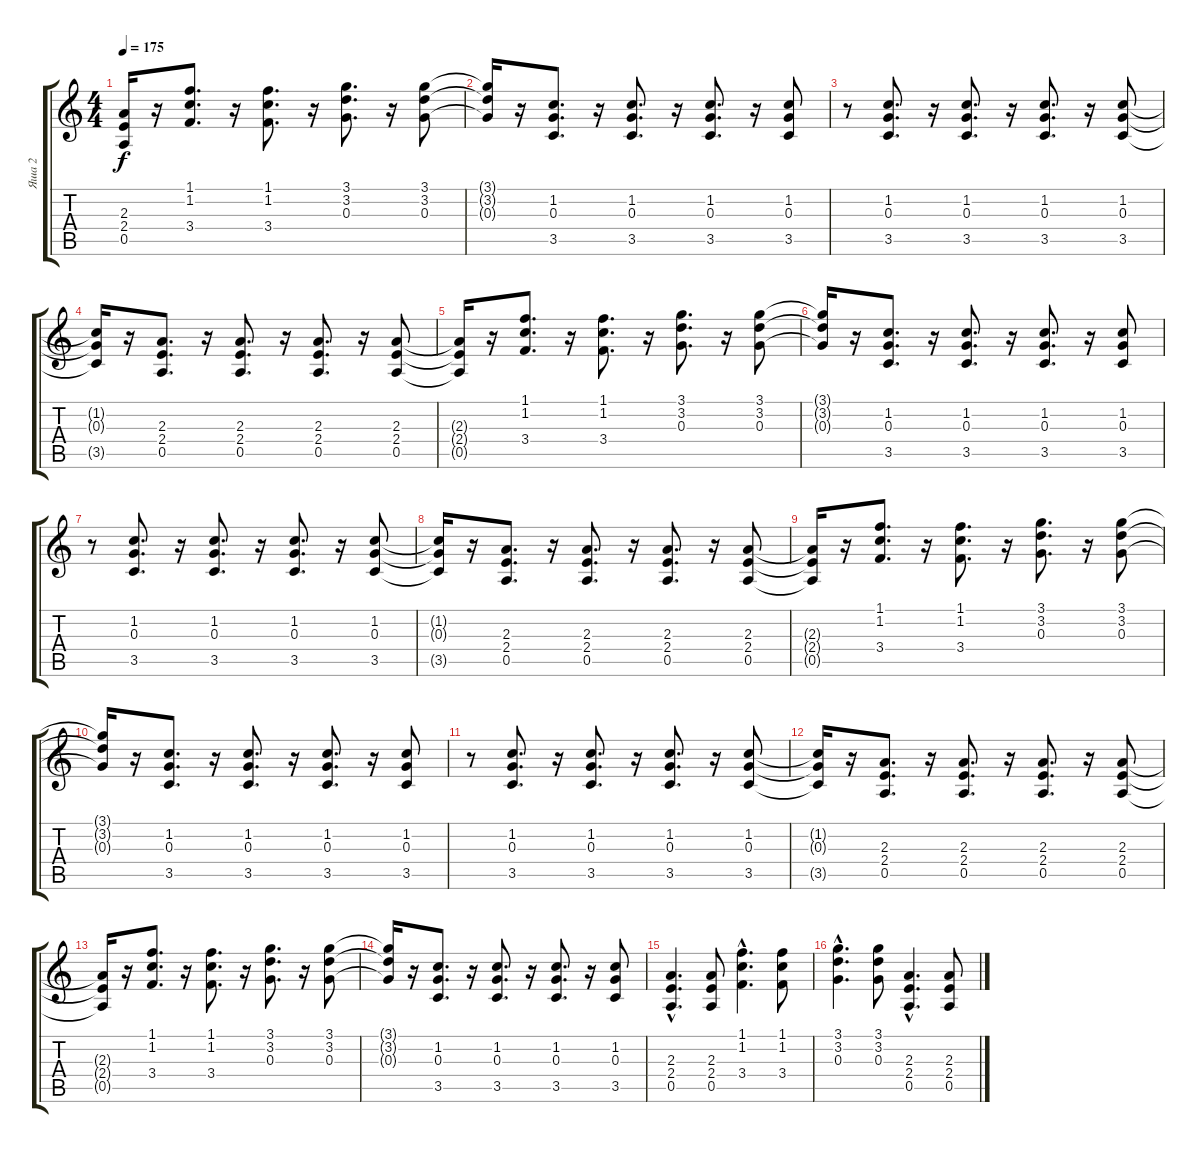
\track ("Яша 2" "Яша 2") {instrument distortionguitar}
\staff {score tabs}
\tuning (E4 B3 G3 D3 A2 E2) {hide}
\ts (4 4)
\tempo 175
\clef g2
\ks c
(2.3{t} 2.4{t} 0.5{t}).16{dy f} r.16 (1.1 1.2 3.4).8{d} r.16 (1.1 1.2 3.4).8{d} r.16 (3.1 3.2 0.3).8{d} r.16 (3.1 3.2 0.3).8 |
(3.1{t} 3.2{t} 0.3{t}).16 r.16 (1.2 0.3 3.5).8{d} r.16 (1.2 0.3 3.5).8{d} r.16 (1.2 0.3 3.5).8{d} r.16 (1.2 0.3 3.5).8 |
r.8 (1.2 0.3 3.5).8{d} r.16 (1.2 0.3 3.5).8{d} r.16 (1.2 0.3 3.5).8{d} r.16 (1.2 0.3 3.5).8 |
(1.2{t} 0.3{t} 3.5{t}).16 r.16 (2.3 2.4 0.5).8{d} r.16 (2.3 2.4 0.5).8{d} r.16 (2.3 2.4 0.5).8{d} r.16 (2.3 2.4 0.5).8 |
(2.3{t} 2.4{t} 0.5{t}).16 r.16 (1.1 1.2 3.4).8{d} r.16 (1.1 1.2 3.4).8{d} r.16 (3.1 3.2 0.3).8{d} r.16 (3.1 3.2 0.3).8 |
(3.1{t} 3.2{t} 0.3{t}).16 r.16 (1.2 0.3 3.5).8{d} r.16 (1.2 0.3 3.5).8{d} r.16 (1.2 0.3 3.5).8{d} r.16 (1.2 0.3 3.5).8 |
r.8 (1.2 0.3 3.5).8{d} r.16 (1.2 0.3 3.5).8{d} r.16 (1.2 0.3 3.5).8{d} r.16 (1.2 0.3 3.5).8 |
(1.2{t} 0.3{t} 3.5{t}).16 r.16 (2.3 2.4 0.5).8{d} r.16 (2.3 2.4 0.5).8{d} r.16 (2.3 2.4 0.5).8{d} r.16 (2.3 2.4 0.5).8 |
(2.3{t} 2.4{t} 0.5{t}).16 r.16 (1.1 1.2 3.4).8{d} r.16 (1.1 1.2 3.4).8{d} r.16 (3.1 3.2 0.3).8{d} r.16 (3.1 3.2 0.3).8 |
(3.1{t} 3.2{t} 0.3{t}).16 r.16 (1.2 0.3 3.5).8{d} r.16 (1.2 0.3 3.5).8{d} r.16 (1.2 0.3 3.5).8{d} r.16 (1.2 0.3 3.5).8 |
r.8 (1.2 0.3 3.5).8{d} r.16 (1.2 0.3 3.5).8{d} r.16 (1.2 0.3 3.5).8{d} r.16 (1.2 0.3 3.5).8 |
(1.2{t} 0.3{t} 3.5{t}).16 r.16 (2.3 2.4 0.5).8{d} r.16 (2.3 2.4 0.5).8{d} r.16 (2.3 2.4 0.5).8{d} r.16 (2.3 2.4 0.5).8 |
(2.3{t} 2.4{t} 0.5{t}).16 r.16 (1.1 1.2 3.4).8{d} r.16 (1.1 1.2 3.4).8{d} r.16 (3.1 3.2 0.3).8{d} r.16 (3.1 3.2 0.3).8 |
(3.1{t} 3.2{t} 0.3{t}).16 r.16 (1.2 0.3 3.5).8{d} r.16 (1.2 0.3 3.5).8{d} r.16 (1.2 0.3 3.5).8{d} r.16 (1.2 0.3 3.5).8 |
(2.3{hac} 2.4{hac} 0.5{hac}).4{d} (2.3 2.4 0.5).8 (1.1{hac} 1.2{hac} 3.4{hac}).4{d} (1.1 1.2 3.4).8 |
(3.1{hac} 3.2{hac} 0.3{hac}).4{d} (3.1 3.2 0.3).8 (2.3{hac} 2.4{hac} 0.5{hac}).4{d} (2.3 2.4 0.5).8
